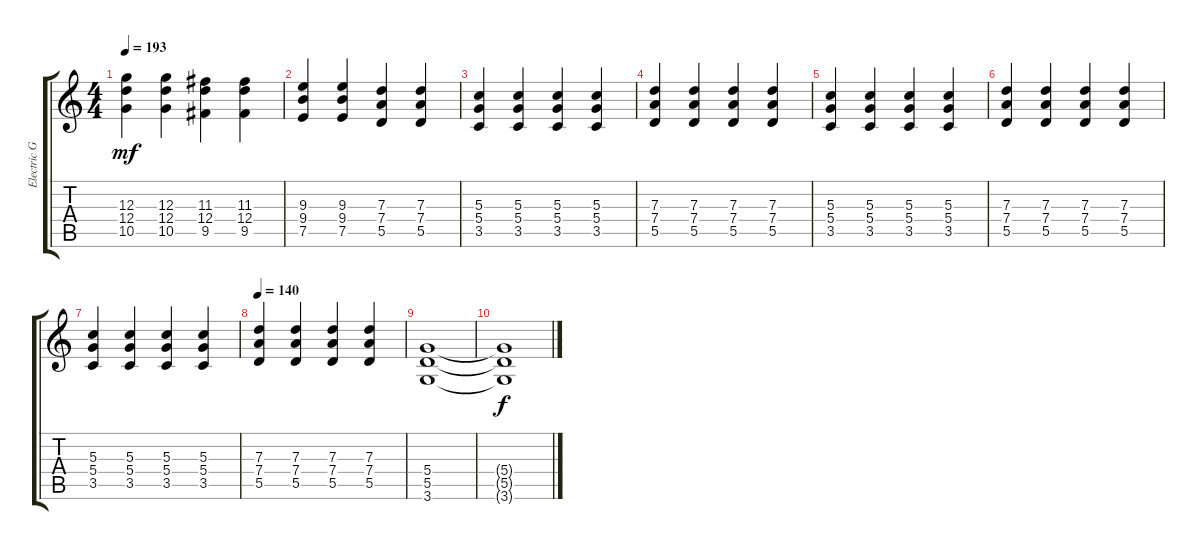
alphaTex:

\track ("Electric Guitar" "Electric G") {instrument distortionguitar}
\staff {score tabs}
\tuning (E4 B3 G3 D3 A2 E2) {hide}
\ts (4 4)
\tempo 193
\clef g2
\ks c
(12.3 12.4 10.5).4{dy mf} (12.3 12.4 10.5).4 (11.3 12.4 9.5).4 (11.3 12.4 9.5).4 |
(9.3 9.4 7.5).4 (9.3 9.4 7.5).4 (7.3 7.4 5.5).4 (7.3 7.4 5.5).4 |
(5.3 5.4 3.5).4 (5.3 5.4 3.5).4 (5.3 5.4 3.5).4 (5.3 5.4 3.5).4 |
(7.3 7.4 5.5).4 (7.3 7.4 5.5).4 (7.3 7.4 5.5).4 (7.3 7.4 5.5).4 |
(5.3 5.4 3.5).4 (5.3 5.4 3.5).4 (5.3 5.4 3.5).4 (5.3 5.4 3.5).4 |
(7.3 7.4 5.5).4 (7.3 7.4 5.5).4 (7.3 7.4 5.5).4 (7.3 7.4 5.5).4 |
(5.3 5.4 3.5).4 (5.3 5.4 3.5).4 (5.3 5.4 3.5).4 (5.3 5.4 3.5).4 |
\tempo 140
(7.3 7.4 5.5).4 (7.3 7.4 5.5).4 (7.3 7.4 5.5).4 (7.3 7.4 5.5).4 |
(5.4 5.5 3.6).1 |
(5.4{t} 5.5{t} 3.6{t}).1{dy f}
